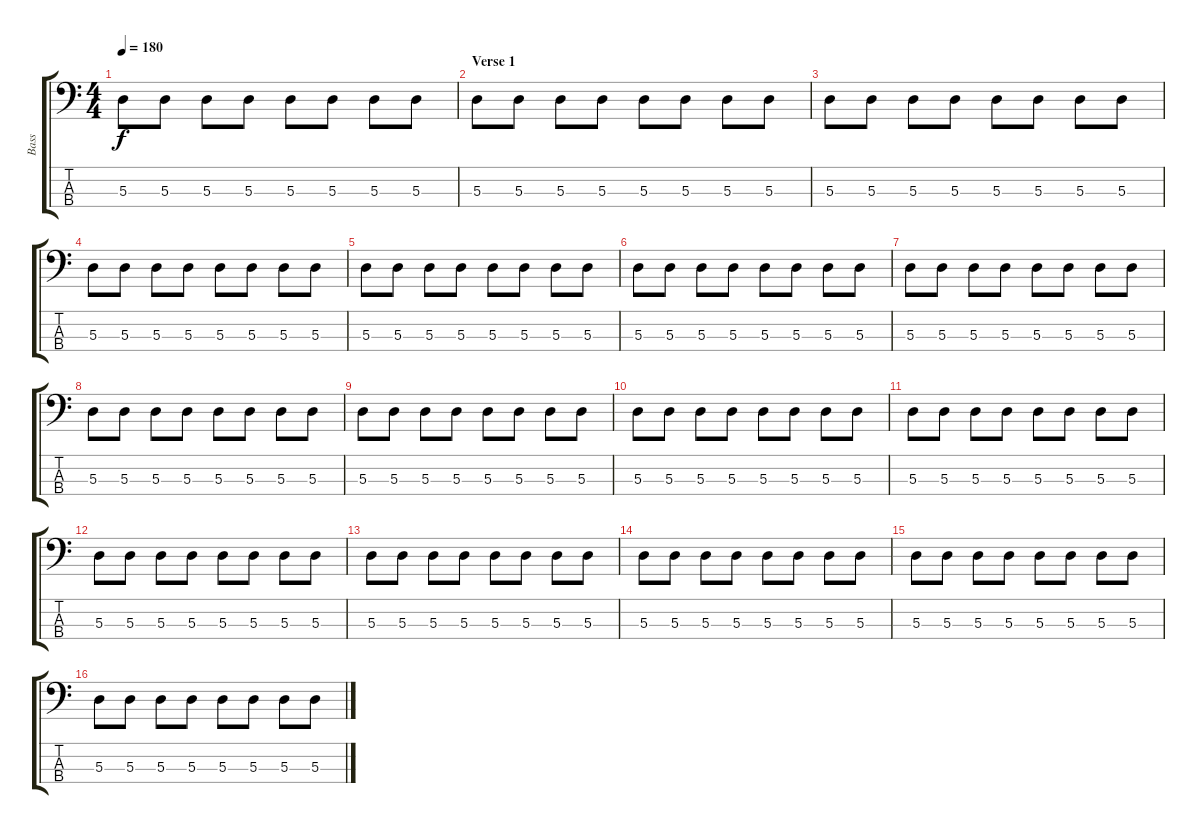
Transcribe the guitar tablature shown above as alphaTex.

\track ("Bass" "Bass") {instrument electricbassfinger}
\staff {score tabs}
\tuning (G2 D2 A1 E1) {hide}
\ts (4 4)
\tempo 180
\clef f4
\ks c
5.3.8{dy f} 5.3.8 5.3.8 5.3.8 5.3.8 5.3.8 5.3.8 5.3.8 |
\section ("" "Verse 1")
5.3.8 5.3.8 5.3.8 5.3.8 5.3.8 5.3.8 5.3.8 5.3.8 |
5.3.8 5.3.8 5.3.8 5.3.8 5.3.8 5.3.8 5.3.8 5.3.8 |
5.3.8 5.3.8 5.3.8 5.3.8 5.3.8 5.3.8 5.3.8 5.3.8 |
5.3.8 5.3.8 5.3.8 5.3.8 5.3.8 5.3.8 5.3.8 5.3.8 |
5.3.8 5.3.8 5.3.8 5.3.8 5.3.8 5.3.8 5.3.8 5.3.8 |
5.3.8 5.3.8 5.3.8 5.3.8 5.3.8 5.3.8 5.3.8 5.3.8 |
5.3.8 5.3.8 5.3.8 5.3.8 5.3.8 5.3.8 5.3.8 5.3.8 |
5.3.8 5.3.8 5.3.8 5.3.8 5.3.8 5.3.8 5.3.8 5.3.8 |
5.3.8 5.3.8 5.3.8 5.3.8 5.3.8 5.3.8 5.3.8 5.3.8 |
5.3.8 5.3.8 5.3.8 5.3.8 5.3.8 5.3.8 5.3.8 5.3.8 |
5.3.8 5.3.8 5.3.8 5.3.8 5.3.8 5.3.8 5.3.8 5.3.8 |
5.3.8 5.3.8 5.3.8 5.3.8 5.3.8 5.3.8 5.3.8 5.3.8 |
5.3.8 5.3.8 5.3.8 5.3.8 5.3.8 5.3.8 5.3.8 5.3.8 |
5.3.8 5.3.8 5.3.8 5.3.8 5.3.8 5.3.8 5.3.8 5.3.8 |
5.3.8 5.3.8 5.3.8 5.3.8 5.3.8 5.3.8 5.3.8 5.3.8
